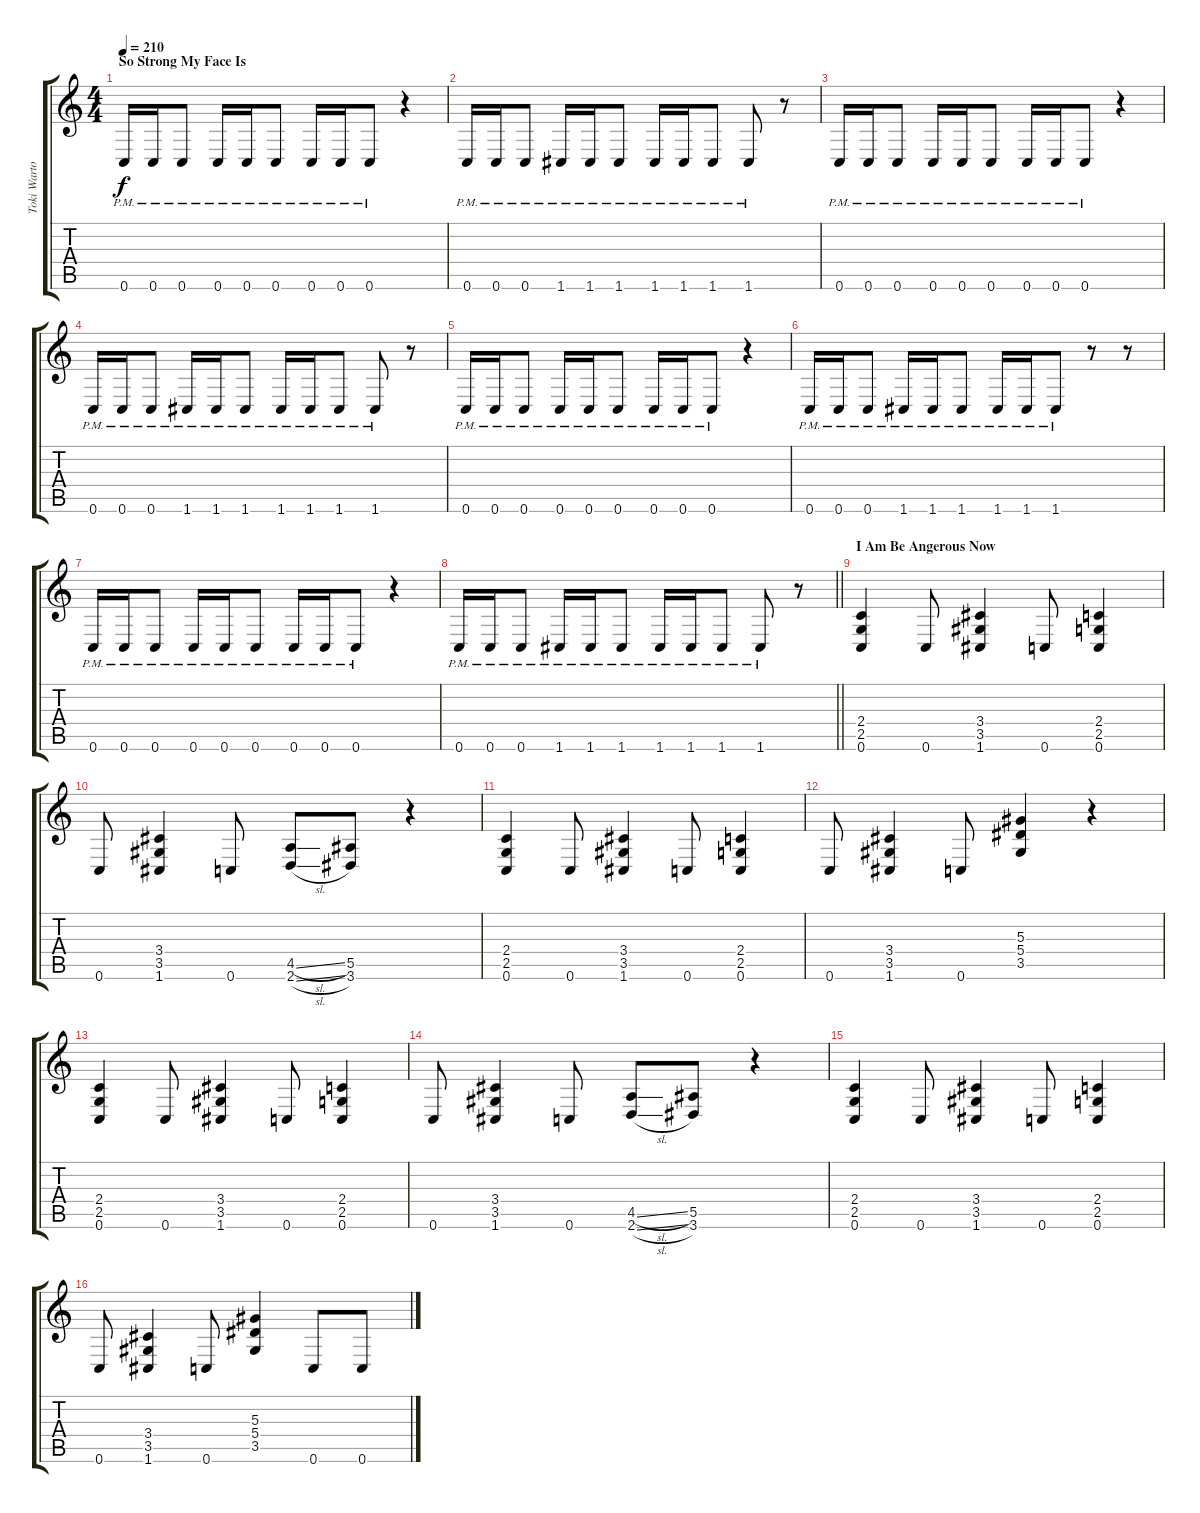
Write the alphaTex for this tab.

\track ("Toki Wartooth (Rhythm Guitar)" "Toki Warto") {instrument distortionguitar}
\staff {score tabs}
\tuning (C4 G3 Eb3 Bb2 F2 C2) {hide}
\ts (4 4)
\section ("" "So Strong My Face Is")
\tempo 210
\clef g2
\ks c
0.6{pm}.16{dy f} 0.6{pm}.16 0.6{pm}.8 0.6{pm}.16 0.6{pm}.16 0.6{pm}.8 0.6{pm}.16 0.6{pm}.16 0.6{pm}.8 r.4 |
0.6{pm}.16 0.6{pm}.16 0.6{pm}.8 1.6{pm}.16 1.6{pm}.16 1.6{pm}.8 1.6{pm}.16 1.6{pm}.16 1.6{pm}.8 1.6{pm}.8 r.8 |
0.6{pm}.16 0.6{pm}.16 0.6{pm}.8 0.6{pm}.16 0.6{pm}.16 0.6{pm}.8 0.6{pm}.16 0.6{pm}.16 0.6{pm}.8 r.4 |
0.6{pm}.16 0.6{pm}.16 0.6{pm}.8 1.6{pm}.16 1.6{pm}.16 1.6{pm}.8 1.6{pm}.16 1.6{pm}.16 1.6{pm}.8 1.6{pm}.8 r.8 |
0.6{pm}.16 0.6{pm}.16 0.6{pm}.8 0.6{pm}.16 0.6{pm}.16 0.6{pm}.8 0.6{pm}.16 0.6{pm}.16 0.6{pm}.8 r.4 |
0.6{pm}.16 0.6{pm}.16 0.6{pm}.8 1.6{pm}.16 1.6{pm}.16 1.6{pm}.8 1.6{pm}.16 1.6{pm}.16 1.6{pm}.8 r.8 r.8 |
0.6{pm}.16 0.6{pm}.16 0.6{pm}.8 0.6{pm}.16 0.6{pm}.16 0.6{pm}.8 0.6{pm}.16 0.6{pm}.16 0.6{pm}.8 r.4 |
\barLineRight lightlight
0.6{pm}.16 0.6{pm}.16 0.6{pm}.8 1.6{pm}.16 1.6{pm}.16 1.6{pm}.8 1.6{pm}.16 1.6{pm}.16 1.6{pm}.8 1.6{pm}.8 r.8 |
\section ("" "I Am Be Angerous Now")
(2.4 2.5 0.6).4 0.6.8 (3.4 3.5 1.6).4 0.6.8 (2.4 2.5 0.6).4 |
0.6.8 (3.4 3.5 1.6).4 0.6.8 (4.5{sl} 2.6{sl}).8 (5.5 3.6).8 r.4 |
(2.4 2.5 0.6).4 0.6.8 (3.4 3.5 1.6).4 0.6.8 (2.4 2.5 0.6).4 |
0.6.8 (3.4 3.5 1.6).4 0.6.8 (5.3 5.4 3.5).4 r.4 |
(2.4 2.5 0.6).4 0.6.8 (3.4 3.5 1.6).4 0.6.8 (2.4 2.5 0.6).4 |
0.6.8 (3.4 3.5 1.6).4 0.6.8 (4.5{sl} 2.6{sl}).8 (5.5 3.6).8 r.4 |
(2.4 2.5 0.6).4 0.6.8 (3.4 3.5 1.6).4 0.6.8 (2.4 2.5 0.6).4 |
0.6.8 (3.4 3.5 1.6).4 0.6.8 (5.3 5.4 3.5).4 0.6.8 0.6.8
